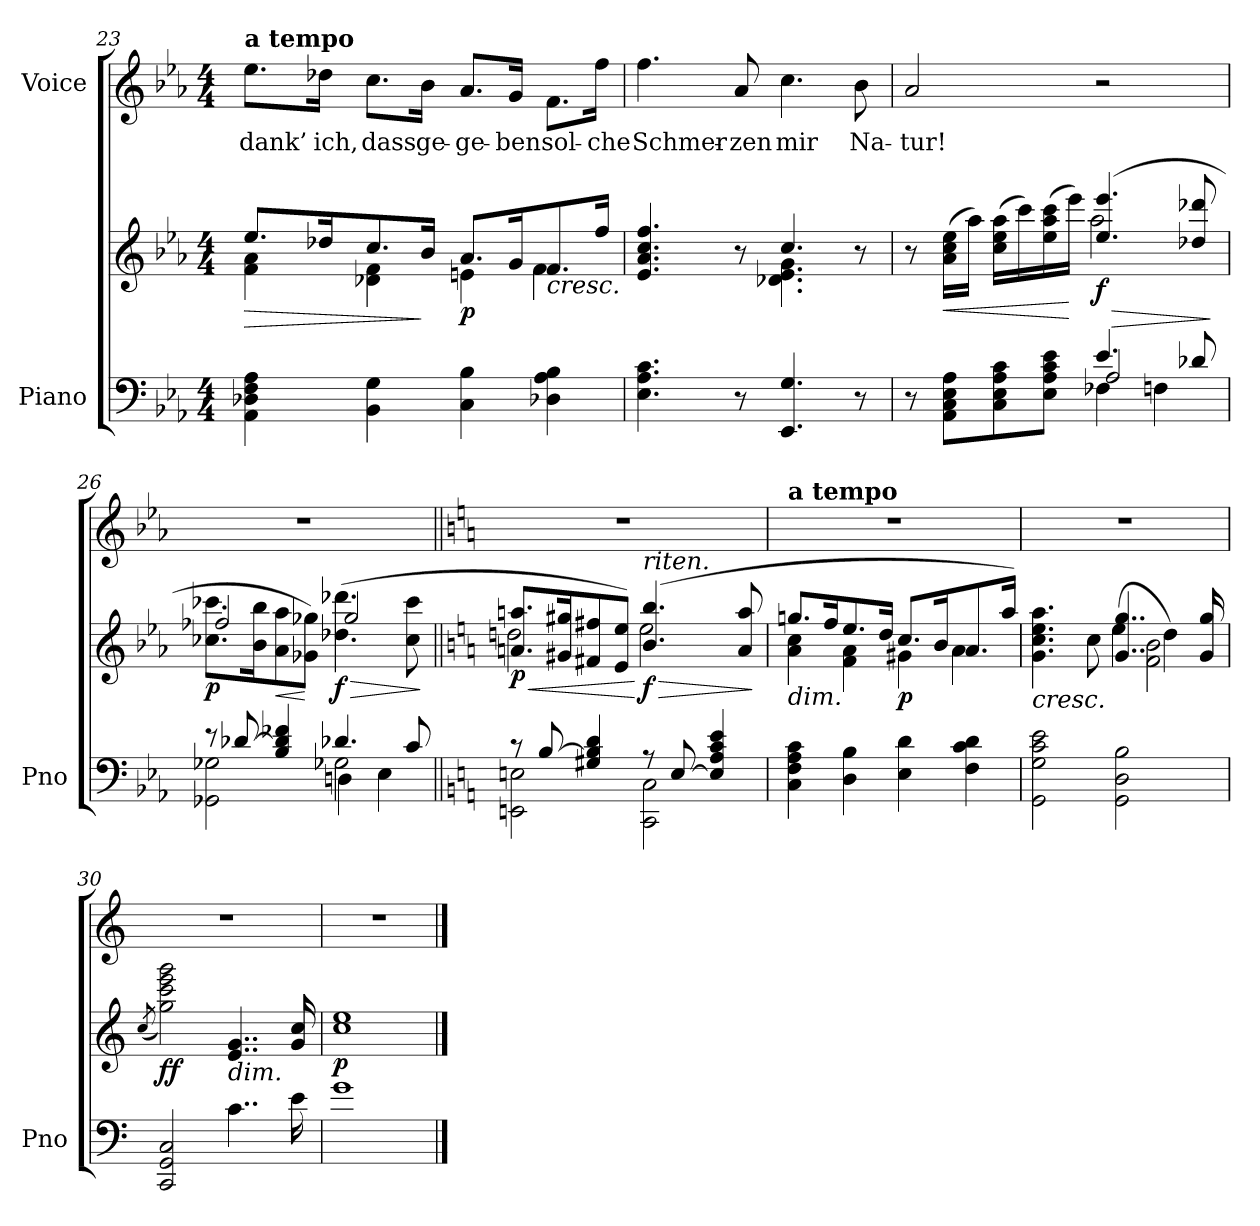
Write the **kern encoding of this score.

**kern	**kern	**dynam	**kern	**text
*part2	*part2	*part2	*part1	*part1
*staff3	*staff2	*staff2/3	*staff1	*staff1
*I"Piano	*	*	*I"Voice	*
*I'Pno	*	*	*	*
*clefF4	*clefG2	*	*clefG2	*
*k[b-e-a-]	*k[b-e-a-]	*	*k[b-e-a-]	*
*M4/4	*M4/4	*	*M4/4	*
=23	=23	=23	=23	=23
!	!	!	!LO:TX:a:B:t=a tempo	!
!	!	!LO:HP:b	!	!
*	*^	*	*	*
4AA-\ 4D-X\ 4F\ 4A-\	8.ee-/L	4f\ 4a-\	>	8.ee-\L	dank’
.	16dd-X/K	.	.	16dd-X\Jk	ich,
4BB-\ 4G\	8.cc/	4d-X\ 4f\	.	8.cc\L	dass
.	16b-/Jk	.	]	16b-\Jk	ge-
!	!	!	!LO:DY:b	!	!
4C\ 4B-\	8.a-/L	4en\	p	8.a-/L	-ge-
.	16g/K	.	.	16g/Jk	-ben
!	!LO:TX:b:i:t=cresc.	!	!	!	!
4D-X\ 4A-\ 4B-\	8.f/	4f\	.	8.f\L	sol-
.	16ff/Jk	.	.	16ff\Jk	-che
=24	=24	=24	=24	=24	=24
4.E-\ 4.A-\ 4.c\	4.e-/ 4.a-/ 4.cc/ 4.ff/	2ryy	.	4.ff\	Schmer-
8r	8r	.	.	8a-/	-zen
4.EE-/ 4.G/	4.cc/	4.d-X\ 4.e-\ 4.g\	.	4.cc\	mir
8r	8r	8ryy	.	8b-\	Na-
=25	=25	=25	=25	=25	=25
*^	*	*	*	*	*
*	*^	*	*	*	*	*
8r	2ryy	2ryy	8r	2ryy	.	2a-/	-tur!
!	!	!	!	!	!LO:HP:b	!	!
8AA-\ 8C\ 8E-\ 8A-\L	.	.	(>16a-\ 16cc\ 16ee-\LL	.	<	.	.
.	.	.	16aa-\JJ)	.	.	.	.
8C\ 8E-\ 8A-\ 8c\	.	.	(>16cc\ 16ee-\ 16aa-\LL	.	.	.	.
.	.	.	16ccc\)	.	.	.	.
8E-\ 8A-\ 8c\ 8e-\J	.	.	(>16ee-\ 16aa-\ 16ccc\	.	.	.	.
.	.	.	16eee-\JJ)	.	[	.	.
!	!	!	!	!	!LO:HP:b	!	!
!	!	!	!	!	!LO:DY:n=1:b	!	!
4.e-/	2A-/	4F-X\	(4.ee-/ 4.eee-/	2aa-\	> f	2r	.
.	.	4Fn\	.	.	.	.	.
8d-X/	.	.	8dd-X/ 8ddd-X/	.	.	.	.
*v	*v	*v	*	*	*	*	*
*	*v	*v	*	*	*
.	.	]	.	.
=26	=26	=26	=26	=26
*^	*^	*	*	*
*	*^	*	*	*	*	*
!	!	!	!	!	!LO:DY:b	!	!
8r	2GG-X\ 2G-X\	2ryy	8.cc-X\ 8.ccc-X\L	2ff-X/	p	1r	.
[8d-X/	.	.	.	.	.	.	.
.	.	.	16b-\ 16bb-\K	.	.	.	.
!	!	!	!	!	!LO:HP:b	!	!
4B-/ 4d-/] 4f-X/	.	.	8a-\ 8aa-\	.	<	.	.
.	.	.	8g-X\ 8gg-X\J)	.	[	.	.
!	!	!	!	!	!LO:HP:b	!	!
!	!	!	!	!	!LO:DY:n=1:b	!	!
4.d-X/	2G-X\	4Dn\	(>4.dd-X\ 4.ddd-X\	2gg-/	> f	.	.
.	.	4E-\	.	.	.	.	.
8c/	.	.	8cc-\ 8ccc-\	.	.	.	.
*v	*v	*v	*	*	*	*	*
*	*v	*v	*	*	*
.	.	]	.	.
=27||	=27||	=27||	=27||	=27||
*k[]	*k[]	*	*k[]	*
*^	*	*	*	*
!	!	!	!LO:HP:b	!	!
*	*	*^	*	*	*
!	!	!	!	!LO:DY:n=1:b	!	!
8r	2EEn\ 2En\	8.an/ 8.aan/L	2ddn\	< p	1r	.
[8B/	.	.	.	.	.	.
.	.	16g#X/ 16gg#X/K	.	.	.	.
4G#X/ 4B/] 4d/	.	8f#X/ 8ff#X/	.	.	.	.
.	.	8e/ 8ee/J)	.	.	.	.
!	!	!LO:TX:i:t=riten.	!	!	!	!
!	!	!	!	!LO:HP:n=1:b	!	!
!	!	!	!	!LO:DY:n=2:b	!	!
8r	2CC\ 2C\	(4.b/ 4.bb/	2ee\	[ > f	.	.
[<8E/	.	.	.	.	.	.
4E/] 4A/ 4c/ 4e/	.	.	.	.	.	.
.	.	8a/ 8aa/	.	.	.	.
*v	*v	*	*	*	*	*
*	*v	*v	*	*	*
.	.	]	.	.
=28	=28	=28	=28	=28
*	*^	*	*	*
!	!	!	!	!LO:TX:a:B:t=a tempo	!
!	!LO:TX:b:i:t=dim.	!	!	!	!
4C\ 4F\ 4A\ 4c\	8.ggn/L	4a\ 4cc\	.	1r	.
.	16ff/K	.	.	.	.
4D\ 4B\	8.ee/	4f\ 4a\	.	.	.
.	16dd/Jk	.	.	.	.
!	!	!	!LO:DY:b	!	!
4E\ 4d\	8.cc/L	4g#X\	p	.	.
.	16b/K	.	.	.	.
4F\ 4c\ 4d\	8.a/	4a\	.	.	.
.	16aa/Jk)	.	.	.	.
=29	=29	=29	=29	=29	=29
*	*	*^	*	*	*
!	!LO:TX:b:i:t=cresc.	!	!	!	!	!
2GG\ 2G\ 2c\ 2e\	4.g\ 4.cc\ 4.ee\ 4.aa\	2ryy	2ryy	.	1r	.
.	8cc\	.	.	.	.	.
2GG\ 2D\ 2B\	4..g/ 4..gg/	2f\ 2b\	(4ee\	.	.	.
.	.	.	4dd\)	.	.	.
.	16g/ 16gg/	.	.	.	.	.
*	*v	*v	*v	*	*	*
=30	=30	=30	=30	=30
.	(8qcc/	.	.	.
!	!	!LO:DY:b	!	!
2CC/ 2GG/ 2C/	2gg\ 2ccc\ 2eee\ 2ggg\)	ff	1r	.
!	!LO:TX:b:i:t=dim.	!	!	!
4..c\	4..e/ 4..g/	.	.	.
16e\	16g/ 16cc/	.	.	.
=31	=31	=31	=31	=31
!	!	!LO:DY:b	!	!
1g	1cc 1ee	p	1r	.
==	==	==	==	==
*-	*-	*-	*-	*-
